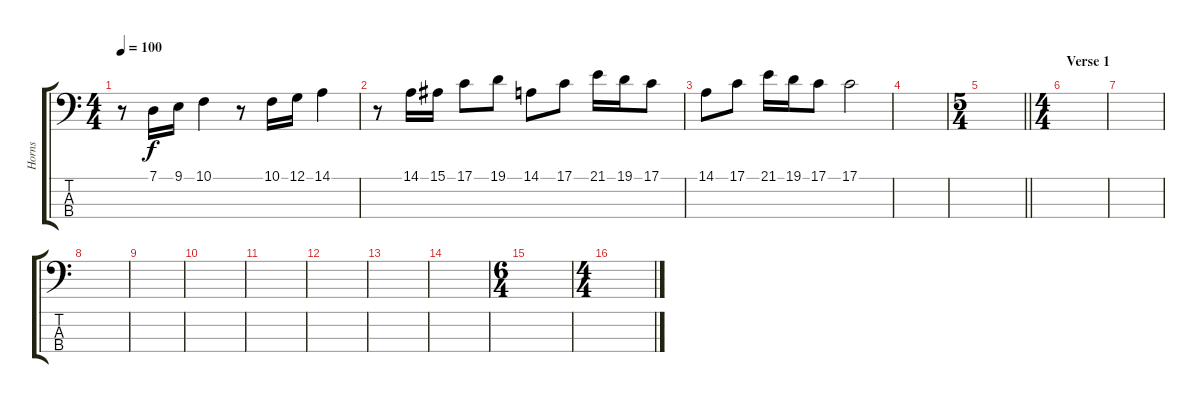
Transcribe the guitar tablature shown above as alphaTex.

\track ("Horns" "Horns") {instrument brasssection}
\staff {score tabs}
\tuning (G2 D2 A1 E1) {hide}
\ts (4 4)
\tempo 100
\clef f4
\ks c
r.8{dy f} 7.1.16 9.1.16 10.1.4 r.8 10.1.16 12.1.16 14.1.4 |
r.8 14.1.16 15.1.16 17.1.8 19.1.8 14.1.8 17.1.8 21.1.16 19.1.16 17.1.8 |
14.1.8 17.1.8 21.1.16 19.1.16 17.1.8 17.1.2 |
|
\ts (5 4)
\barLineRight lightlight
|
\ts (4 4)
\section ("" "Verse 1")
|
|
|
|
|
|
|
|
|
\ts (6 4)
|
\ts (4 4)
